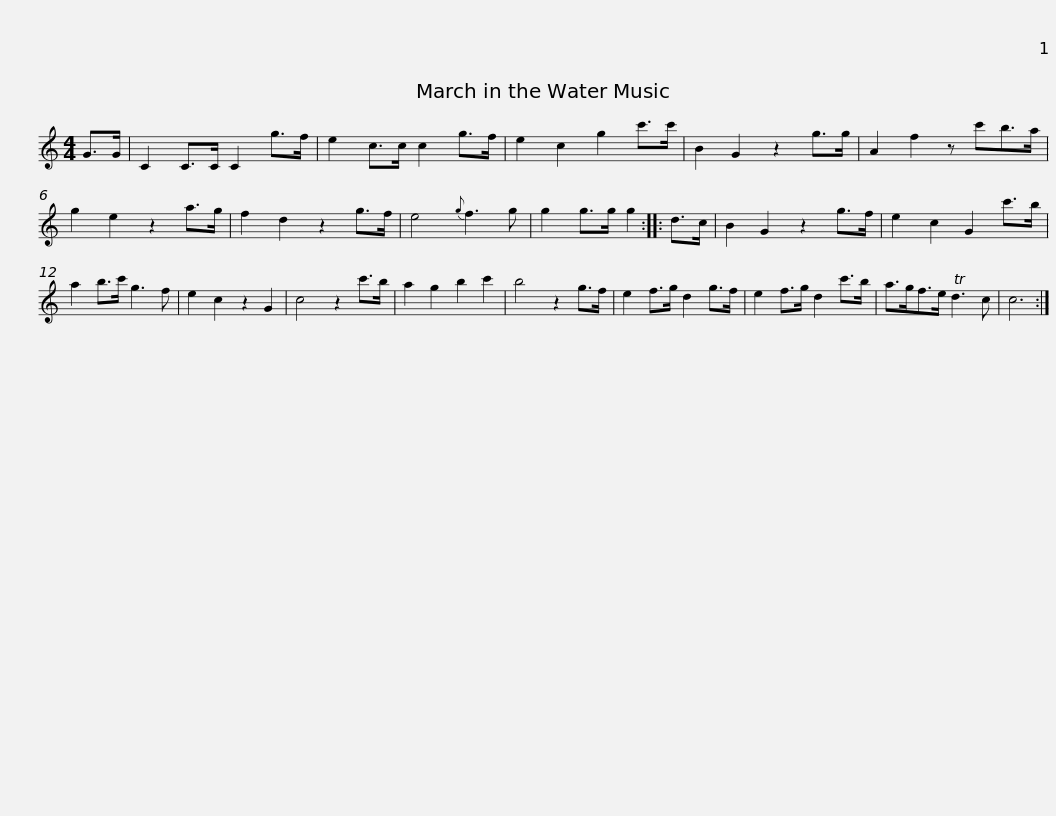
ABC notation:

X:1
L:1/8
M:4/4
I:linebreak $
K:C
V:1 treble
V:1
 G>G | C2 C>C C2 g>f | e2 c>c c2 g>f | e2 c2 g2 c'>c' | B2 G2 z2 g>g | %5
 A2 f2 z c'b>a | g2 e2 z2 a>g |$ f2 d2 z2 g>f | e4{g} f3 g | g2 g>g g2 :: %10
 d>c | B2 G2 z2 g>f | e2 c2 G2 c'>b | a2 b>c' g3 f | e2 c2 z2 G2 |$ %15
 c4 z2 c'>b | a2 g2 b2 c'2 | b4 z2 g>f | e2 f>g d2 g>f | e2 f>g d2 c'>b | %20
 a>gf>e Td3 c | c6 :| %22
